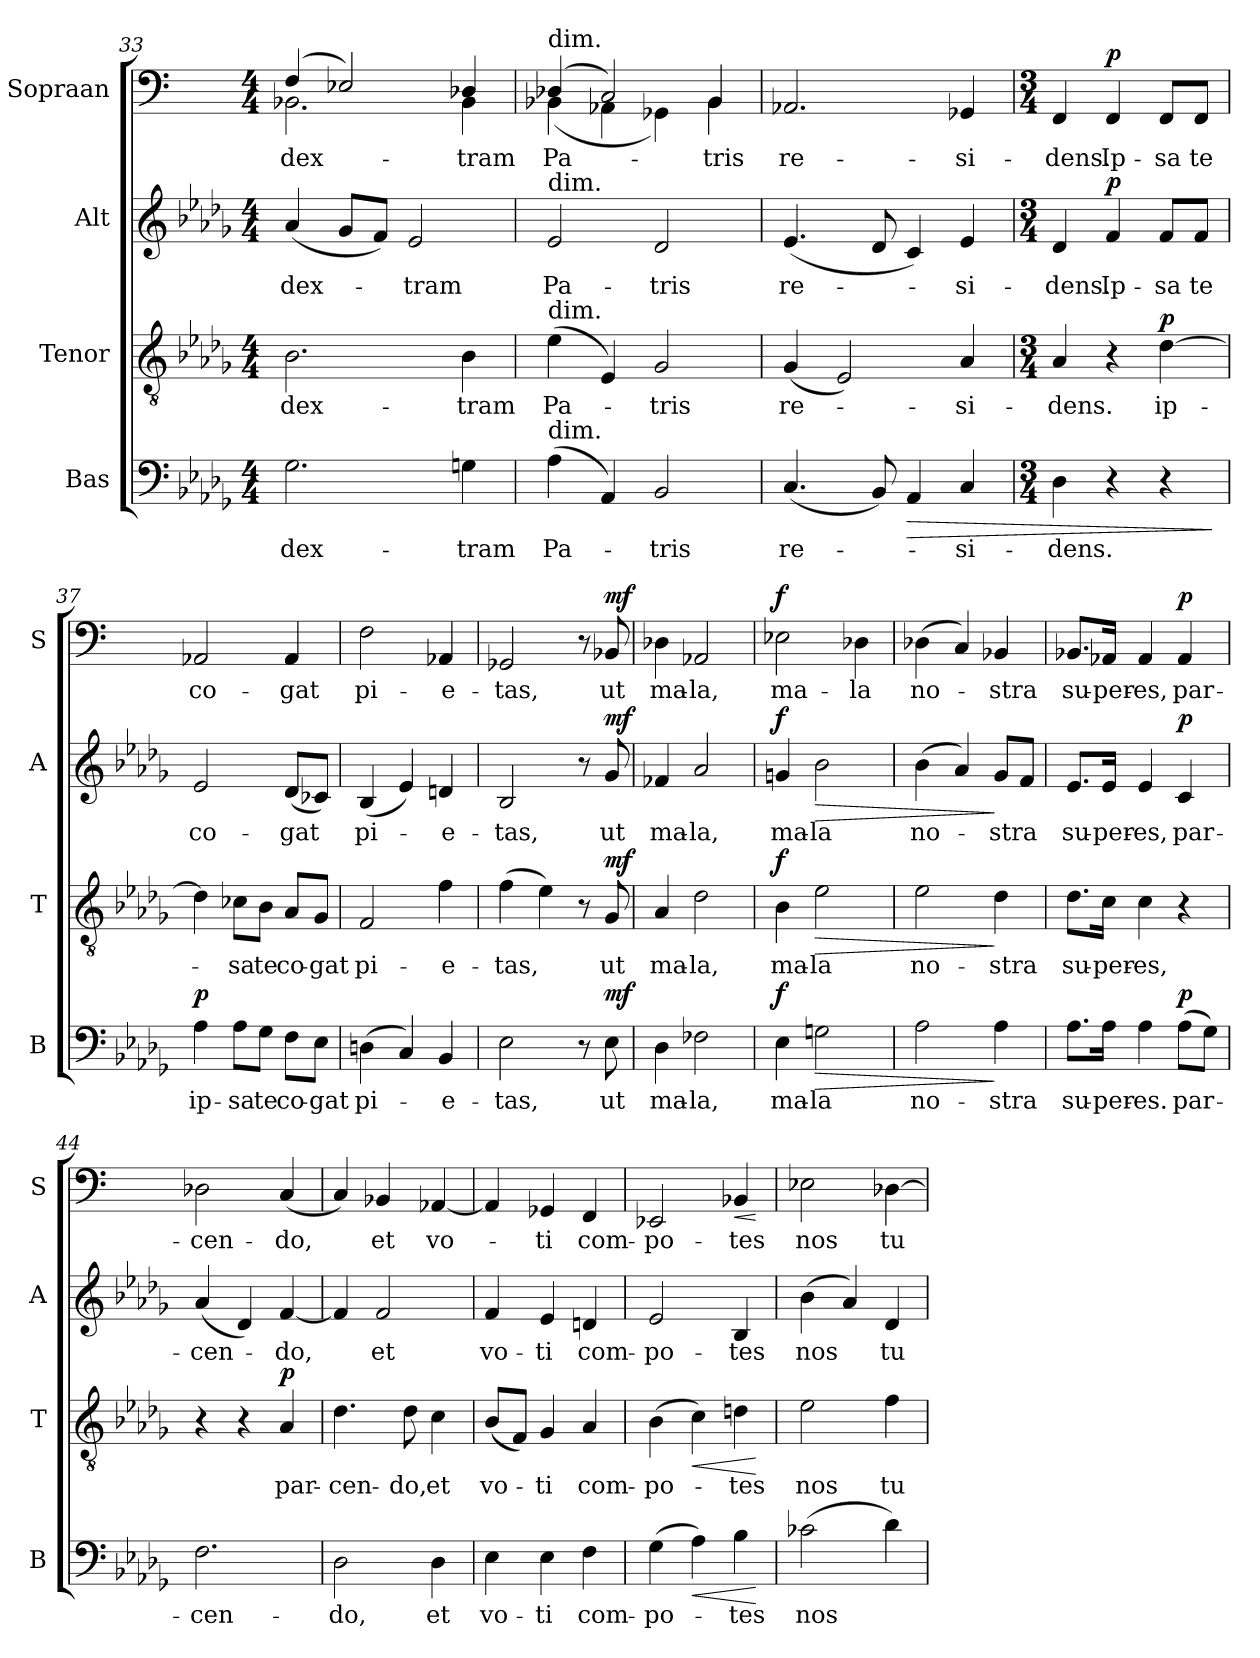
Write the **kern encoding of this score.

**kern	**text	**dynam	**kern	**text	**dynam	**kern	**text	**dynam	**kern	**text	**dynam
*part4	*part4	*part4	*part3	*part3	*part3	*part2	*part2	*part2	*part1	*part1	*part1
*staff4	*staff4	*staff4	*staff3	*staff3	*staff3	*staff2	*staff2	*staff2	*staff1	*staff1	*staff1
*I"Bas	*	*	*I"Tenor	*	*	*I"Alt	*	*	*I"Sopraan	*	*
*I'B	*	*	*I'T	*	*	*I'A	*	*	*I'S	*	*
!!LO:LB:g=z
*clefF4	*	*	*clefGv2	*	*	*clefG2	*	*	*clefF4	*	*
*	*	*	*	*	*	*	*	*	*ITrd-14c-24	*	*
*k[b-e-a-d-g-]	*	*	*k[b-e-a-d-g-]	*	*	*k[b-e-a-d-g-]	*	*	*k[]	*	*
*M4/4	*	*	*M4/4	*	*	*M4/4	*	*	*M4/4	*	*
=33	=33	=33	=33	=33	=33	=33	=33	=33	=33	=33	=33
!	!LO:LY:b	!	!	!LO:LY:b	!	!	!LO:LY:b	!	!	!LO:LY:b	!
*	*	*	*	*	*	*	*	*	*^	*	*
2.G-\	dex-	.	2.B-\	dex-	.	(<4a-/	dex-	.	(>4ff/	2.b-X\	dex-	.
.	.	.	.	.	.	8g-/L	.	.	2ee-X/)	.	.	.
.	.	.	.	.	.	8f/J)	.	.	.	.	.	.
!	!	!	!	!	!	!	!LO:LY:b	!	!	!	!	!
.	.	.	.	.	.	2e-/	tram	.	.	.	.	.
!	!LO:LY:b	!	!	!LO:LY:b	!	!	!	!	!	!	!LO:LY:b	!
4Gn\	tram	.	4B-\	tram	.	.	.	.	4dd-X/	4b-\	tram	.
=34	=34	=34	=34	=34	=34	=34	=34	=34	=34	=34	=34	=34
!	!	!	!	!	!	!	!	!	!LO:TX:a:t=dim.	!	!	!
!	!	!	!	!	!	!LO:TX:a:t=dim.	!	!	!	!	!	!
!	!	!	!LO:TX:a:t=dim.	!	!	!	!	!	!	!	!	!
!LO:TX:a:t=dim.	!	!	!	!	!	!	!	!	!	!	!	!
!	!LO:LY:b	!	!	!LO:LY:b	!	!	!LO:LY:b	!	!	!	!LO:LY:b	!
(>4A-\	Pa-	.	(>4e-\	Pa-	.	2e-/	Pa-	.	(>4dd-X/	(<4b-X\	Pa-	.
4AA-/)	.	.	4E-/)	.	.	.	.	.	2cc/)	4a-X\	.	.
!	!LO:LY:b	!	!	!LO:LY:b	!	!	!LO:LY:b	!	!	!	!	!
2BB-/	tris	.	2G-/	tris	.	2d-/	tris	.	.	4g-X\)	.	.
!	!	!	!	!	!	!	!	!	!	!	!LO:LY:b	!
.	.	.	.	.	.	.	.	.	4b-/	4b-\	tris	.
=35	=35	=35	=35	=35	=35	=35	=35	=35	=35	=35	=35	=35
!	!LO:LY:b	!	!	!LO:LY:b	!	!	!LO:LY:b	!	!	!	!LO:LY:b	!
*	*	*	*	*	*	*	*	*	*v	*v	*	*
(<4.C/	re-	.	(<4G-/	re-	.	(<4.e-/	re-	.	2.a-X/	re-	.
.	.	.	2E-/)	.	.	.	.	.	.	.	.
8BB-/)	.	.	.	.	.	8d-/	.	.	.	.	.
!	!	!LO:HP:b	!	!	!	!	!	!	!	!	!
4AA-/	.	>	.	.	.	4c/)	.	.	.	.	.
!	!LO:LY:b	!	!	!LO:LY:b	!	!	!LO:LY:b	!	!	!LO:LY:b	!
4C/	si-	.	4A-/	si-	.	4e-/	si-	.	4g-X/	si-	.
=36	=36	=36	=36	=36	=36	=36	=36	=36	=36	=36	=36
*M3/4	*	*	*M3/4	*	*	*M3/4	*	*	*M3/4	*	*
!	!LO:LY:b	!	!	!LO:LY:b	!	!	!LO:LY:b	!	!	!LO:LY:b	!
4D-\	dens.	.	4A-/	dens.	.	4d-/	dens.	.	4f/	dens.	.
!	!	!	!	!	!	!	!LO:LY:b	!LO:DY:a	!	!LO:LY:b	!LO:DY:a
4r	.	.	4r	.	.	4f/	Ip-	p	4f/	Ip-	p
!	!	!	!	!LO:LY:b	!LO:DY:a	!	!LO:LY:b	!	!	!LO:LY:b	!
4r	.	.	[4d-\	ip-	p	8f/L	sa	.	8f/L	sa	.
!	!	!	!	!	!	!	!LO:LY:b	!	!	!LO:LY:b	!
.	.	.	.	.	.	8f/J	te	.	8f/J	te	.
.	.	]	.	.	.	.	.	.	.	.	.
=37	=37	=37	=37	=37	=37	=37	=37	=37	=37	=37	=37
!	!LO:LY:b	!LO:DY:a	!	!	!	!	!LO:LY:b	!	!	!LO:LY:b	!
4A-\	ip-	p	4d-\]	.	.	2e-/	co-	.	2a-X/	co-	.
!	!LO:LY:b	!	!	!LO:LY:b	!	!	!	!	!	!	!
8A-\L	sa	.	8c-X\L	sa	.	.	.	.	.	.	.
!	!LO:LY:b	!	!	!LO:LY:b	!	!	!	!	!	!	!
8G-\J	te	.	8B-\J	te	.	.	.	.	.	.	.
!	!LO:LY:b	!	!	!LO:LY:b	!	!	!LO:LY:b	!	!	!LO:LY:b	!
8F\L	co-	.	8A-/L	co-	.	(<8d-/L	gat	.	4a-/	gat	.
!	!LO:LY:b	!	!	!LO:LY:b	!	!	!	!	!	!	!
8E-\J	gat	.	8G-/J	gat	.	8c-X/J)	.	.	.	.	.
!!LO:LB:g=z
=38	=38	=38	=38	=38	=38	=38	=38	=38	=38	=38	=38
!	!LO:LY:b	!	!	!LO:LY:b	!	!	!LO:LY:b	!	!	!LO:LY:b	!
(>4Dn\	pi-	.	2F/	pi-	.	(<4B-/	pi-	.	2ff\	pi-	.
4C/)	.	.	.	.	.	4e-/)	.	.	.	.	.
!	!LO:LY:b	!	!	!LO:LY:b	!	!	!LO:LY:b	!	!	!LO:LY:b	!
4BB-/	e-	.	4f\	e-	.	4dn/	e-	.	4a-X/	e-	.
=39	=39	=39	=39	=39	=39	=39	=39	=39	=39	=39	=39
!	!LO:LY:b	!	!	!LO:LY:b	!	!	!LO:LY:b	!	!	!LO:LY:b	!
2E-\	tas,	.	(>4f\	tas,	.	2B-/	tas,	.	2g-X/	tas,	.
.	.	.	4e-\)	.	.	.	.	.	.	.	.
8r	.	.	8r	.	.	8r	.	.	8r	.	.
!	!LO:LY:b	!LO:DY:a	!	!LO:LY:b	!LO:DY:a	!	!LO:LY:b	!LO:DY:a	!	!LO:LY:b	!LO:DY:a
8E-\	ut	mf	8G-/	ut	mf	8g-/	ut	mf	8b-X/	ut	mf
=40	=40	=40	=40	=40	=40	=40	=40	=40	=40	=40	=40
!	!LO:LY:b	!	!	!LO:LY:b	!	!	!LO:LY:b	!	!	!LO:LY:b	!
4D-\	ma-	.	4A-/	ma-	.	4f-X/	ma-	.	4dd-X\	ma-	.
!	!LO:LY:b	!	!	!LO:LY:b	!	!	!LO:LY:b	!	!	!LO:LY:b	!
2F-X\	la,	.	2d-\	la,	.	2a-/	la,	.	2a-X/	la,	.
=41	=41	=41	=41	=41	=41	=41	=41	=41	=41	=41	=41
!	!LO:LY:b	!LO:DY:a	!	!LO:LY:b	!LO:DY:a	!	!LO:LY:b	!LO:DY:a	!	!LO:LY:b	!LO:DY:a
4E-\	ma-	f	4B-\	ma-	f	4gn/	ma-	f	2ee-X\	ma-	f
!	!LO:LY:b	!LO:HP:b	!	!LO:LY:b	!LO:HP:b	!	!LO:LY:b	!LO:HP:b	!	!	!
2Gn\	la	>	2e-\	la	>	2b-\	la	>	.	.	.
!	!	!	!	!	!	!	!	!	!	!LO:LY:b	!
.	.	.	.	.	.	.	.	.	4dd-X\	la	.
=42	=42	=42	=42	=42	=42	=42	=42	=42	=42	=42	=42
!	!LO:LY:b	!	!	!LO:LY:b	!	!	!LO:LY:b	!	!	!LO:LY:b	!
2A-\	no-	.	2e-\	no-	.	(>4b-\	no-	.	(>4dd-X\	no-	.
.	.	.	.	.	.	4a-/)	.	.	4cc/)	.	.
!	!LO:LY:b	!	!	!LO:LY:b	!	!	!LO:LY:b	!	!	!LO:LY:b	!
4A-\	stra	]	4d-\	stra	]	8g-/L	stra	]	4b-X/	stra	.
.	.	.	.	.	.	8f/J	.	.	.	.	.
=43	=43	=43	=43	=43	=43	=43	=43	=43	=43	=43	=43
!	!LO:LY:b	!	!	!LO:LY:b	!	!	!LO:LY:b	!	!	!LO:LY:b	!
8.A-\L	su-	.	8.d-\L	su-	.	8.e-/L	su-	.	8.b-X/L	su-	.
!	!LO:LY:b	!	!	!LO:LY:b	!	!	!LO:LY:b	!	!	!LO:LY:b	!
16A-\Jk	per-	.	16c\Jk	per-	.	16e-/Jk	per-	.	16a-X/Jk	per-	.
!	!LO:LY:b	!	!	!LO:LY:b	!	!	!LO:LY:b	!	!	!LO:LY:b	!
4A-\	es.	.	4c\	es,	.	4e-/	es,	.	4a-/	es,	.
!	!LO:LY:b	!LO:DY:a	!	!	!	!	!LO:LY:b	!LO:DY:a	!	!LO:LY:b	!LO:DY:a
(>8A-\L	par-	p	4r	.	.	4c/	par-	p	4a-/	par-	p
8G-\J)	.	.	.	.	.	.	.	.	.	.	.
!!LO:LB:g=z
=44	=44	=44	=44	=44	=44	=44	=44	=44	=44	=44	=44
!	!LO:LY:b	!	!	!	!	!	!LO:LY:b	!	!	!LO:LY:b	!
2.F\	cen-	.	4r	.	.	(<4a-/	cen-	.	2dd-X\	cen-	.
.	.	.	4r	.	.	4d-/)	.	.	.	.	.
!	!	!	!	!LO:LY:b	!LO:DY:a	!	!LO:LY:b	!	!	!LO:LY:b	!
.	.	.	4A-/	par-	p	[4f/	do,	.	(<4cc/	do,	.
=45	=45	=45	=45	=45	=45	=45	=45	=45	=45	=45	=45
!	!LO:LY:b	!	!	!LO:LY:b	!	!	!	!	!	!	!
2D-\	do,	.	4.d-\	cen-	.	4f/]	.	.	4cc/)	.	.
!	!	!	!	!	!	!	!LO:LY:b	!	!	!LO:LY:b	!
.	.	.	.	.	.	2f/	et	.	4b-X/	et	.
!	!	!	!	!LO:LY:b	!	!	!	!	!	!	!
.	.	.	8d-\	do,	.	.	.	.	.	.	.
!	!LO:LY:b	!	!	!LO:LY:b	!	!	!	!	!	!LO:LY:b	!
4D-\	et	.	4c\	et	.	.	.	.	[4a-X/	vo-	.
=46	=46	=46	=46	=46	=46	=46	=46	=46	=46	=46	=46
!	!LO:LY:b	!	!	!LO:LY:b	!	!	!LO:LY:b	!	!	!	!
4E-\	vo-	.	(<8B-/L	vo-	.	4f/	vo-	.	4a-/]	.	.
.	.	.	8F/J)	.	.	.	.	.	.	.	.
!	!LO:LY:b	!	!	!LO:LY:b	!	!	!LO:LY:b	!	!	!LO:LY:b	!
4E-\	ti	.	4G-/	ti	.	4e-/	ti	.	4g-X/	ti	.
!	!LO:LY:b	!	!	!LO:LY:b	!	!	!LO:LY:b	!	!	!LO:LY:b	!
4F\	com-	.	4A-/	com-	.	4dn/	com-	.	4f/	com-	.
=47	=47	=47	=47	=47	=47	=47	=47	=47	=47	=47	=47
!	!LO:LY:b	!	!	!LO:LY:b	!	!	!LO:LY:b	!	!	!LO:LY:b	!
(>4G-\	po-	.	(>4B-\	po-	.	2e-/	po-	.	2e-X/	po-	.
!	!	!LO:HP:b	!	!	!LO:HP:b	!	!	!	!	!	!
4A-\)	.	<	4c\)	.	<	.	.	.	.	.	.
!	!LO:LY:b	!	!	!LO:LY:b	!	!	!LO:LY:b	!	!	!LO:LY:b	!LO:HP:b
!	!	!	!	!	!	!	!	!	!	!	!LO:HP:n=1:b
4B-\	tes	.	4dn\	tes	.	4B-/	tes	.	4b-X/	tes	< <
.	.	[	.	.	[	.	.	.	.	.	[
=48	=48	=48	=48	=48	=48	=48	=48	=48	=48	=48	=48
!	!LO:LY:b	!	!	!LO:LY:b	!	!	!LO:LY:b	!	!	!LO:LY:b	!
(>2c-X\	nos	.	2e-\	nos	.	(>4b-\	nos	.	2ee-X\	nos	.
.	.	.	.	.	.	4a-/)	.	.	.	.	.
!	!	!	!	!LO:LY:b	!	!	!LO:LY:b	!	!	!LO:LY:b	!
4d-\)	.	.	4f\	tu-	.	4d-/	tu-	.	[4dd-X\	tu-	[
=	=	=	=	=	=	=	=	=	=	=	=
*-	*-	*-	*-	*-	*-	*-	*-	*-	*-	*-	*-
